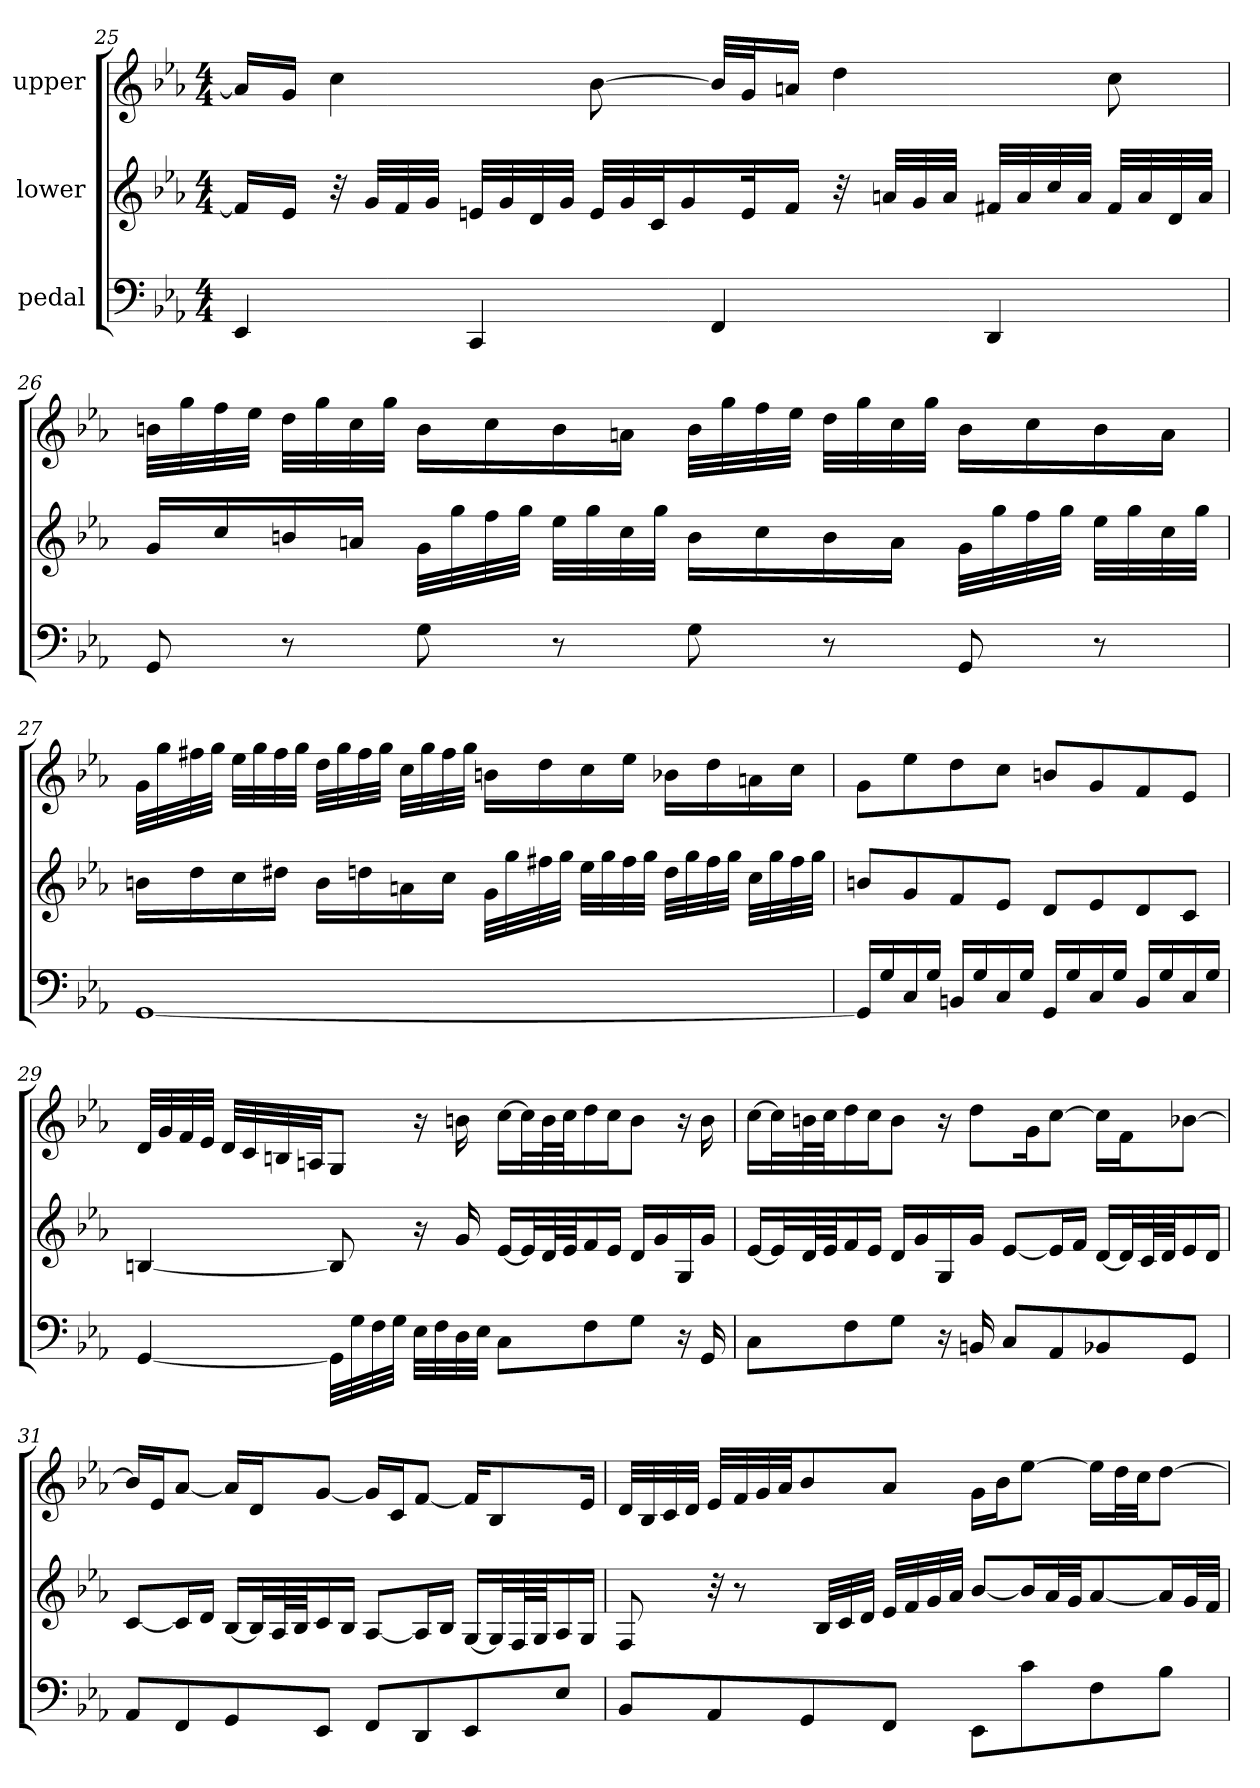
**kern	**kern	**kern
*part3	*part2	*part1
*staff3	*staff2	*staff1
*I"pedal	*I"lower	*I"upper
!!LO:LB:g=z
*clefF4	*clefG2	*clefG2
*k[b-e-a-]	*k[b-e-a-]	*k[b-e-a-]
*E-:	*E-:	*E-:
*M4/4	*M4/4	*M4/4
=25	=25	=25
4EE-/	16f/LL]	16a-/LL]
.	16e-/JJ	16g/JJ
.	32r	4cc\
.	32g/LLL	.
.	32f/	.
.	32g/JJJ	.
4CC/	32en/LLL	.
.	32g/	.
.	32d/	.
.	32g/JJJ	.
.	32e/LLL	[8b-\
.	32g/	.
.	32c/J	.
.	16g/	.
4FF/	.	32b-/LLL]
.	32e/k	32g/J
.	16f/JJ	16an/JJ
.	32r	4dd\
.	32an/LLL	.
.	32g/	.
.	32a/JJJ	.
4DD/	32f#/LLL	.
.	32a/	.
.	32cc/	.
.	32a/JJJ	.
.	32f#/LLL	8cc\
.	32a/	.
.	32d/	.
.	32a/JJJ	.
!!LO:LB:g=z
=26	=26	=26
8GG/	16g/LL	32bn\LLL
.	.	32gg\
.	16cc/	32ff\
.	.	32ee-\JJJ
8r	16bn/	32dd\LLL
.	.	32gg\
.	16an/JJ	32cc\
.	.	32gg\JJJ
8G\	32g\LLL	16b\LL
.	32gg\	.
.	32ff\	16cc\
.	32gg\JJJ	.
8r	32ee-\LLL	16b\
.	32gg\	.
.	32cc\	16an\JJ
.	32gg\JJJ	.
8G\	16b\LL	32b\LLL
.	.	32gg\
.	16cc\	32ff\
.	.	32ee-\JJJ
8r	16b\	32dd\LLL
.	.	32gg\
.	16a\JJ	32cc\
.	.	32gg\JJJ
8GG/	32g\LLL	16b\LL
.	32gg\	.
.	32ff\	16cc\
.	32gg\JJJ	.
8r	32ee-\LLL	16b\
.	32gg\	.
.	32cc\	16a\JJ
.	32gg\JJJ	.
!!LO:PB:g=z
=27	=27	=27
[1GG	16bn\LL	32g\LLL
.	.	32gg\
.	16dd\	32ff#\
.	.	32gg\JJJ
.	16cc\	32ee-\LLL
.	.	32gg\
.	16dd#\JJ	32ff#\
.	.	32gg\JJJ
.	16b\LL	32dd\LLL
.	.	32gg\
.	16ddn\	32ff#\
.	.	32gg\JJJ
.	16an\	32cc\LLL
.	.	32gg\
.	16cc\JJ	32ff#\
.	.	32gg\JJJ
.	32g\LLL	16bn\LL
.	32gg\	.
.	32ff#\	16dd\
.	32gg\JJJ	.
.	32ee-\LLL	16cc\
.	32gg\	.
.	32ff#\	16ee-\JJ
.	32gg\JJJ	.
.	32dd\LLL	16b-\LL
.	32gg\	.
.	32ff#\	16dd\
.	32gg\JJJ	.
.	32cc\LLL	16an\
.	32gg\	.
.	32ff#\	16cc\JJ
.	32gg\JJJ	.
!!LO:LB:g=z
=28	=28	=28
16GG/LL]	8bn/L	8g\L
16G/	.	.
16C/	8g/	8ee-\
16G/JJ	.	.
16BBn/LL	8f/	8dd\
16G/	.	.
16C/	8e-/J	8cc\J
16G/JJ	.	.
16GG/LL	8d/L	8bn/L
16G/	.	.
16C/	8e-/	8g/
16G/JJ	.	.
16BB/LL	8d/	8f/
16G/	.	.
16C/	8c/J	8e-/J
16G/JJ	.	.
=29	=29	=29
[4GG/	[4Bn/	32d/LLL
.	.	32g/
.	.	32f/
.	.	32e-/JJJ
.	.	32d/LLL
.	.	32c/
.	.	32Bn/
.	.	32An/JJ
32GG\LLL]	8B/]	8G/J
32G\	.	.
32F\	.	.
32G\JJJ	.	.
32E-\LLL	16r	16r
32F\	.	.
32D\	16g/	16bn\
32E-\JJJ	.	.
8C\L	[16e-/LL	[16cc\LL
.	32e-/L]	32cc\L]
.	64d/L	64b\L
.	64e-/JJ	64cc\JJ
8F\	16f/	16dd\
.	16e-/JJ	16cc\J
8G\J	16d/LL	8b\J
.	16g/	.
16r	16G/	16r
16GG/	16g/JJ	16b\
!!LO:LB:g=z
=30	=30	=30
8C\L	[16e-/LL	[16cc\LL
.	32e-/L]	32cc\L]
.	64d/L	64bn\L
.	64e-/JJ	64cc\JJ
8F\	16f/	16dd\
.	16e-/JJ	16cc\J
8G\J	16d/LL	8b\J
.	16g/	.
16r	16G/	16r
16BBn/	16g/JJ	8dd\L
8C/L	[8e-/L	.
.	.	16g\k
8AA-/	16e-/L]	[8cc\J
.	16f/JJ	.
8BB-/	[16d/LL	16cc\LL]
.	32d/L]	16f\J
.	64c/L	.
.	64d/JJ	.
8GG/J	16e-/	[8b-\J
.	16d/JJ	.
=31	=31	=31
8AA-/L	[8c/L	16b-/LL]
.	.	16e-/J
8FF/	16c/L]	[8a-/J
.	16d/JJ	.
8GG/	[16B-/LL	16a-/LL]
.	32B-/L]	16d/J
.	64A-/L	.
.	64B-/JJ	.
8EE-/J	16c/	[8g/J
.	16B-/JJ	.
8FF/L	[8A-/L	16g/LL]
.	.	16c/J
8DD/	16A-/L]	[8f/J
.	16B-/JJ	.
8EE-/	[16G/LL	16f/KL]
.	32G/L]	8B-/
.	64F/L	.
.	64G/JJ	.
8E-/J	16A-/	.
.	16G/JJ	16e-/Jk
!!LO:LB:g=z
=32	=32	=32
8BB-/L	8F/	32d/LLL
.	.	32B-/
.	.	32c/
.	.	32d/JJJ
8AA-/	32r	32e-/LLL
.	8r	32f/
.	.	32g/
.	.	32a-/JJ
8GG/	.	8b-/
.	32B-/LLL	.
.	32c/	.
.	32d/JJJ	.
8FF/J	32e-/LLL	8a-/J
.	32f/	.
.	32g/	.
.	32a-/JJJ	.
8EE-\L	[8b-/L	16g\LL
.	.	16b-\J
8c\	16b-/L]	[8ee-\J
.	32a-/L	.
.	32g/JJ	.
8F\	[8a-/	16ee-\LL]
.	.	32dd\L
.	.	32cc\JJ
8B-\J	16a-/L]	[8dd\J
.	32g/L	.
.	32f/JJJ	.
=	=	=
*-	*-	*-
